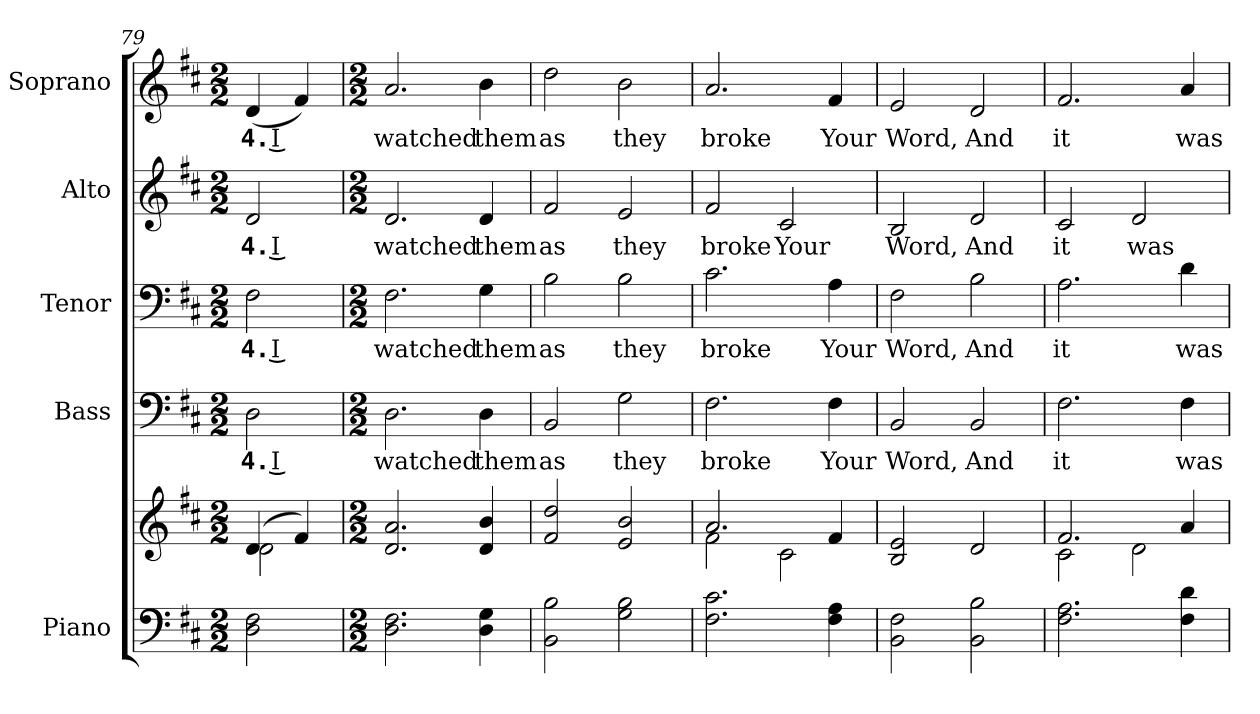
**kern	**kern	**kern	**text	**kern	**text	**kern	**text	**kern	**text
*part5	*part5	*part4	*part4	*part3	*part3	*part2	*part2	*part1	*part1
*staff6	*staff5	*staff4	*staff4	*staff3	*staff3	*staff2	*staff2	*staff1	*staff1
*I"Piano	*	*I"Bass	*	*I"Tenor	*	*I"Alto	*	*I"Soprano	*
*I'Pno.	*	*I'B.	*	*I'T.	*	*I'A.	*	*I'S.	*
*clefF4	*clefG2	*clefF4	*	*clefF4	*	*clefG2	*	*clefG2	*
*k[f#c#]	*k[f#c#]	*k[f#c#]	*	*k[f#c#]	*	*k[f#c#]	*	*k[f#c#]	*
*D:	*D:	*D:	*	*D:	*	*D:	*	*D:	*
*M2/2	*M2/2	*M2/2	*	*M2/2	*	*M2/2	*	*M2/2	*
=79	=79	=79	=79	=79	=79	=79	=79	=79	=79
*	*^	*	*	*	*	*	*	*	*
!	!	!	!	!LO:LY:b:color=#000000	!	!	!	!	!	!
!	!	!	!	!	!	!LO:LY:b:color=#000000	!	!	!	!
!	!	!	!	!	!	!	!	!LO:LY:b:color=#000000	!	!
!	!	!	!	!	!	!	!	!	!	!LO:LY:b:color=#000000
2Di\ 2F#i	(4di/	2di\	2Di\	4. I	2F#i\	4. I	2di/	4. I	(4di/	4. I
.	4f#i/)	.	.	.	.	.	.	.	4f#i/)	.
*	*v	*v	*	*	*	*	*	*	*	*
=80	=80	=80	=80	=80	=80	=80	=80	=80	=80
*M2/2	*M2/2	*M2/2	*	*M2/2	*	*M2/2	*	*M2/2	*
!	!	!	!LO:LY:b:color=#000000	!	!	!	!	!	!
!	!	!	!	!	!LO:LY:b:color=#000000	!	!	!	!
!	!	!	!	!	!	!	!LO:LY:b:color=#000000	!	!
!	!	!	!	!	!	!	!	!	!LO:LY:b:color=#000000
2.Di\ 2.F#i	2.di/ 2.ai	2.Di\	watched	2.F#i\	watched	2.di/	watched	2.ai/	watched
!	!	!	!LO:LY:b:color=#000000	!	!	!	!	!	!
!	!	!	!	!	!LO:LY:b:color=#000000	!	!	!	!
!	!	!	!	!	!	!	!LO:LY:b:color=#000000	!	!
!	!	!	!	!	!	!	!	!	!LO:LY:b:color=#000000
4Di\ 4Gi	4di/ 4bi	4Di\	them	4Gi\	them	4di/	them	4bi\	them
=81	=81	=81	=81	=81	=81	=81	=81	=81	=81
!	!	!	!LO:LY:b:color=#000000	!	!	!	!	!	!
!	!	!	!	!	!LO:LY:b:color=#000000	!	!	!	!
!	!	!	!	!	!	!	!LO:LY:b:color=#000000	!	!
!	!	!	!	!	!	!	!	!	!LO:LY:b:color=#000000
2BBi\ 2Bi	2f#i/ 2ddi	2BBi/	as	2Bi\	as	2f#i/	as	2ddi\	as
!	!	!	!LO:LY:b:color=#000000	!	!	!	!	!	!
!	!	!	!	!	!LO:LY:b:color=#000000	!	!	!	!
!	!	!	!	!	!	!	!LO:LY:b:color=#000000	!	!
!	!	!	!	!	!	!	!	!	!LO:LY:b:color=#000000
2Gi\ 2Bi	2ei/ 2bi	2Gi\	they	2Bi\	they	2ei/	they	2bi\	they
=82	=82	=82	=82	=82	=82	=82	=82	=82	=82
*	*^	*	*	*	*	*	*	*	*
!	!	!	!	!LO:LY:b:color=#000000	!	!	!	!	!	!
!	!	!	!	!	!	!LO:LY:b:color=#000000	!	!	!	!
!	!	!	!	!	!	!	!	!LO:LY:b:color=#000000	!	!
!	!	!	!	!	!	!	!	!	!	!LO:LY:b:color=#000000
2.F#i\ 2.c#i	2.ai/	2f#i\	2.F#i\	broke	2.c#i\	broke	2f#i/	broke	2.ai/	broke
!	!	!	!	!	!	!	!	!LO:LY:b:color=#000000	!	!
.	.	2c#i\	.	.	.	.	2c#i/	Your	.	.
!	!	!	!	!LO:LY:b:color=#000000	!	!	!	!	!	!
!	!	!	!	!	!	!LO:LY:b:color=#000000	!	!	!	!
!	!	!	!	!	!	!	!	!	!	!LO:LY:b:color=#000000
4F#i\ 4Ai	4f#i/	.	4F#i\	Your	4Ai\	Your	.	.	4f#i/	Your
*	*v	*v	*	*	*	*	*	*	*	*
=83	=83	=83	=83	=83	=83	=83	=83	=83	=83
!	!	!	!LO:LY:b:color=#000000	!	!	!	!	!	!
!	!	!	!	!	!LO:LY:b:color=#000000	!	!	!	!
!	!	!	!	!	!	!	!LO:LY:b:color=#000000	!	!
!	!	!	!	!	!	!	!	!	!LO:LY:b:color=#000000
2BBi\ 2F#i	2Bi/ 2ei	2BBi/	Word,	2F#i\	Word,	2Bi/	Word,	2ei/	Word,
!	!	!	!LO:LY:b:color=#000000	!	!	!	!	!	!
!	!	!	!	!	!LO:LY:b:color=#000000	!	!	!	!
!	!	!	!	!	!	!	!LO:LY:b:color=#000000	!	!
!	!	!	!	!	!	!	!	!	!LO:LY:b:color=#000000
2BBi\ 2Bi	2di/	2BBi/	And	2Bi\	And	2di/	And	2di/	And
!!LO:PB:g=z
=84	=84	=84	=84	=84	=84	=84	=84	=84	=84
*	*^	*	*	*	*	*	*	*	*
!	!	!	!	!LO:LY:b:color=#000000	!	!	!	!	!	!
!	!	!	!	!	!	!LO:LY:b:color=#000000	!	!	!	!
!	!	!	!	!	!	!	!	!LO:LY:b:color=#000000	!	!
!	!	!	!	!	!	!	!	!	!	!LO:LY:b:color=#000000
2.F#i\ 2.Ai	2.f#i/	2c#i\	2.F#i\	it	2.Ai\	it	2c#i/	it	2.f#i/	it
!	!	!	!	!	!	!	!	!LO:LY:b:color=#000000	!	!
.	.	2di\	.	.	.	.	2di/	was	.	.
!	!	!	!	!LO:LY:b:color=#000000	!	!	!	!	!	!
!	!	!	!	!	!	!LO:LY:b:color=#000000	!	!	!	!
!	!	!	!	!	!	!	!	!	!	!LO:LY:b:color=#000000
4F#i\ 4di	4ai/	.	4F#i\	was	4di\	was	.	.	4ai/	was
*	*v	*v	*	*	*	*	*	*	*	*
=	=	=	=	=	=	=	=	=	=
*-	*-	*-	*-	*-	*-	*-	*-	*-	*-
